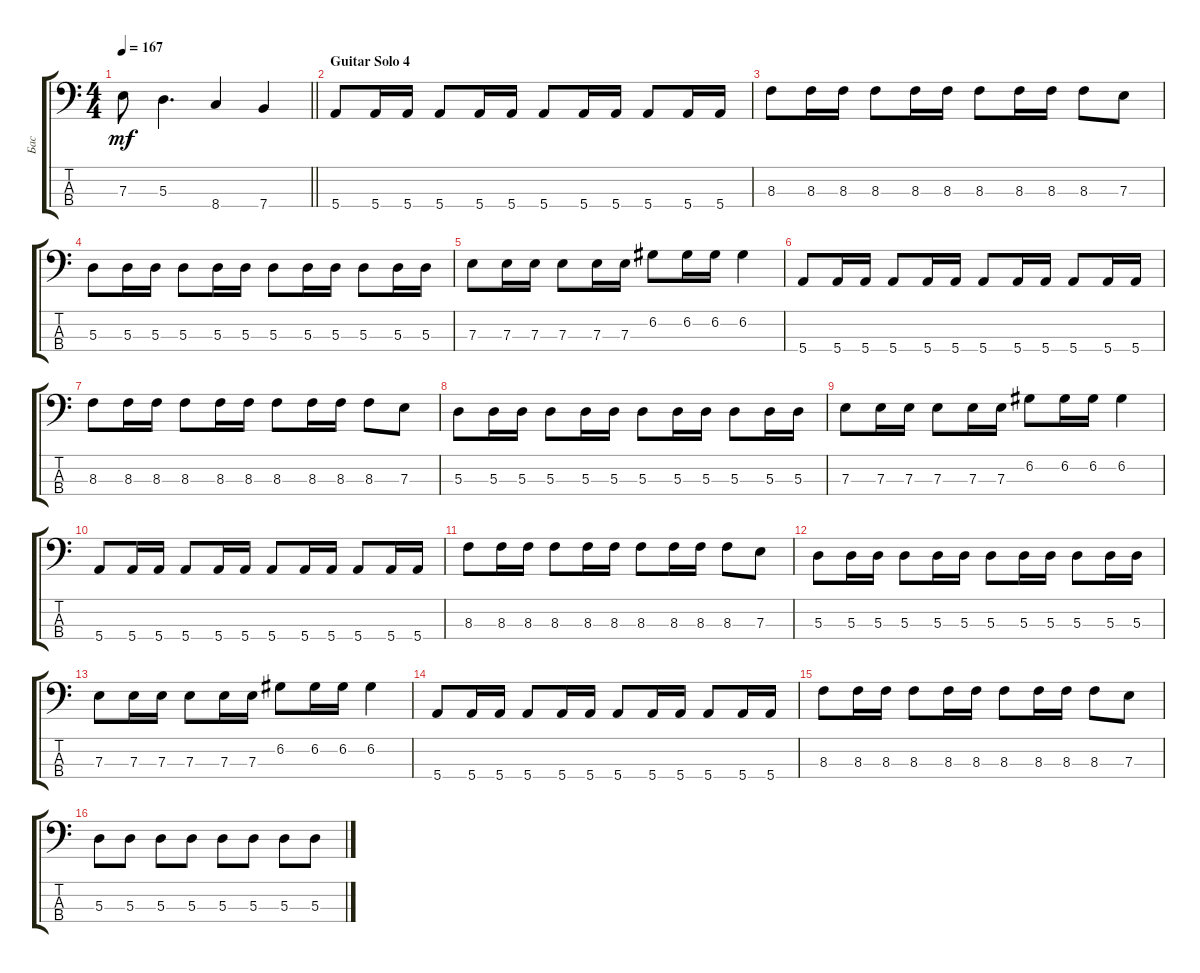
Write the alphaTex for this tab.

\track ("Бас" "Бас") {instrument electricbassfinger}
\staff {score tabs}
\tuning (G2 D2 A1 E1) {hide}
\ts (4 4)
\tempo 167
\clef f4
\barLineRight lightlight
\ks aminor
7.3{t}.8{dy mf} 5.3.4{d} 8.4.4 7.4.4 |
\section ("" "Guitar Solo 4")
5.4.8 5.4.16 5.4.16 5.4.8 5.4.16 5.4.16 5.4.8 5.4.16 5.4.16 5.4.8 5.4.16 5.4.16 |
8.3.8 8.3.16 8.3.16 8.3.8 8.3.16 8.3.16 8.3.8 8.3.16 8.3.16 8.3.8 7.3.8 |
5.3.8 5.3.16 5.3.16 5.3.8 5.3.16 5.3.16 5.3.8 5.3.16 5.3.16 5.3.8 5.3.16 5.3.16 |
7.3.8 7.3.16 7.3.16 7.3.8 7.3.16 7.3.16 6.2.8 6.2.16 6.2.16 6.2.4 |
5.4.8 5.4.16 5.4.16 5.4.8 5.4.16 5.4.16 5.4.8 5.4.16 5.4.16 5.4.8 5.4.16 5.4.16 |
8.3.8 8.3.16 8.3.16 8.3.8 8.3.16 8.3.16 8.3.8 8.3.16 8.3.16 8.3.8 7.3.8 |
5.3.8 5.3.16 5.3.16 5.3.8 5.3.16 5.3.16 5.3.8 5.3.16 5.3.16 5.3.8 5.3.16 5.3.16 |
7.3.8 7.3.16 7.3.16 7.3.8 7.3.16 7.3.16 6.2.8 6.2.16 6.2.16 6.2.4 |
5.4.8 5.4.16 5.4.16 5.4.8 5.4.16 5.4.16 5.4.8 5.4.16 5.4.16 5.4.8 5.4.16 5.4.16 |
8.3.8 8.3.16 8.3.16 8.3.8 8.3.16 8.3.16 8.3.8 8.3.16 8.3.16 8.3.8 7.3.8 |
5.3.8 5.3.16 5.3.16 5.3.8 5.3.16 5.3.16 5.3.8 5.3.16 5.3.16 5.3.8 5.3.16 5.3.16 |
7.3.8 7.3.16 7.3.16 7.3.8 7.3.16 7.3.16 6.2.8 6.2.16 6.2.16 6.2.4 |
5.4.8 5.4.16 5.4.16 5.4.8 5.4.16 5.4.16 5.4.8 5.4.16 5.4.16 5.4.8 5.4.16 5.4.16 |
8.3.8 8.3.16 8.3.16 8.3.8 8.3.16 8.3.16 8.3.8 8.3.16 8.3.16 8.3.8 7.3.8 |
5.3.8 5.3.8 5.3.8 5.3.8 5.3.8 5.3.8 5.3.8 5.3.8
